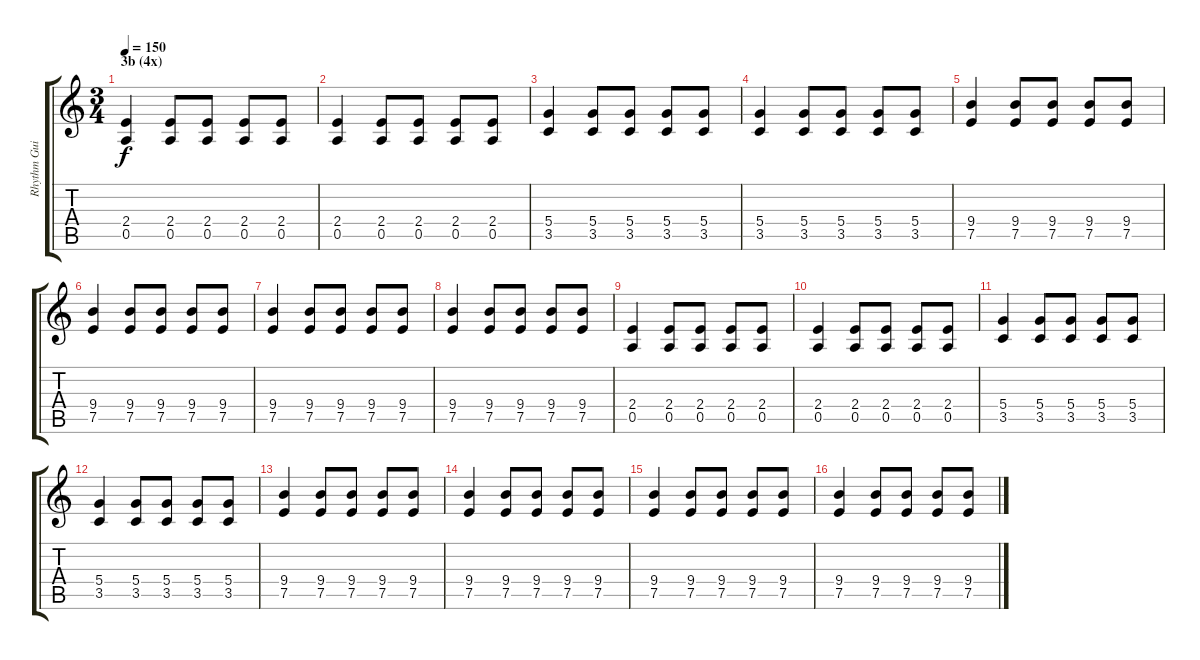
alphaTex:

\track ("Rhythm Guitar" "Rhythm Gui") {instrument distortionguitar}
\staff {score tabs}
\tuning (E4 B3 G3 D3 A2 E2) {hide}
\ts (3 4)
\section ("" "3b (4x)")
\tempo 150
\clef g2
\ks c
(2.4 0.5).4{dy f} (2.4 0.5).8 (2.4 0.5).8 (2.4 0.5).8 (2.4 0.5).8 |
(2.4 0.5).4 (2.4 0.5).8 (2.4 0.5).8 (2.4 0.5).8 (2.4 0.5).8 |
(5.4 3.5).4 (5.4 3.5).8 (5.4 3.5).8 (5.4 3.5).8 (5.4 3.5).8 |
(5.4 3.5).4 (5.4 3.5).8 (5.4 3.5).8 (5.4 3.5).8 (5.4 3.5).8 |
(9.4 7.5).4 (9.4 7.5).8 (9.4 7.5).8 (9.4 7.5).8 (9.4 7.5).8 |
(9.4 7.5).4 (9.4 7.5).8 (9.4 7.5).8 (9.4 7.5).8 (9.4 7.5).8 |
(9.4 7.5).4 (9.4 7.5).8 (9.4 7.5).8 (9.4 7.5).8 (9.4 7.5).8 |
(9.4 7.5).4 (9.4 7.5).8 (9.4 7.5).8 (9.4 7.5).8 (9.4 7.5).8 |
(2.4 0.5).4 (2.4 0.5).8 (2.4 0.5).8 (2.4 0.5).8 (2.4 0.5).8 |
(2.4 0.5).4 (2.4 0.5).8 (2.4 0.5).8 (2.4 0.5).8 (2.4 0.5).8 |
(5.4 3.5).4 (5.4 3.5).8 (5.4 3.5).8 (5.4 3.5).8 (5.4 3.5).8 |
(5.4 3.5).4 (5.4 3.5).8 (5.4 3.5).8 (5.4 3.5).8 (5.4 3.5).8 |
(9.4 7.5).4 (9.4 7.5).8 (9.4 7.5).8 (9.4 7.5).8 (9.4 7.5).8 |
(9.4 7.5).4 (9.4 7.5).8 (9.4 7.5).8 (9.4 7.5).8 (9.4 7.5).8 |
(9.4 7.5).4 (9.4 7.5).8 (9.4 7.5).8 (9.4 7.5).8 (9.4 7.5).8 |
(9.4 7.5).4 (9.4 7.5).8 (9.4 7.5).8 (9.4 7.5).8 (9.4 7.5).8
